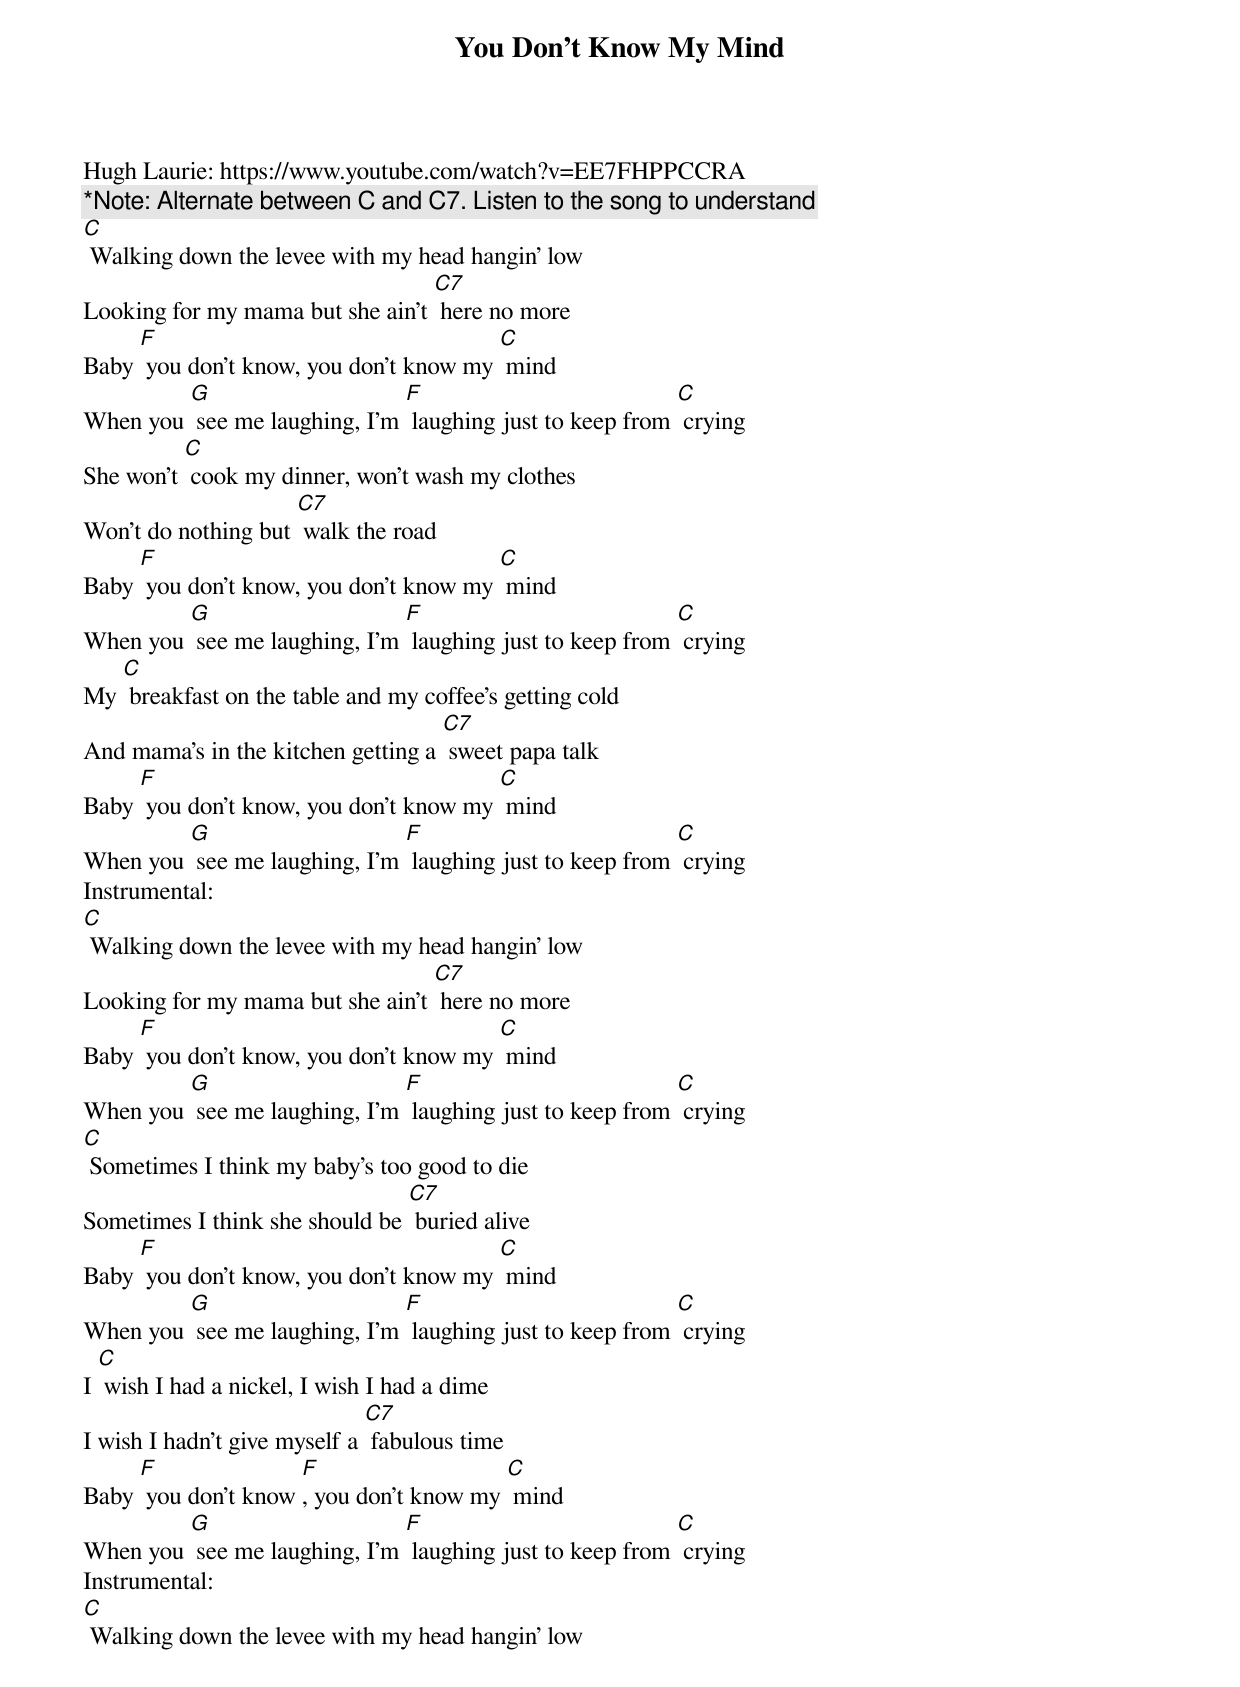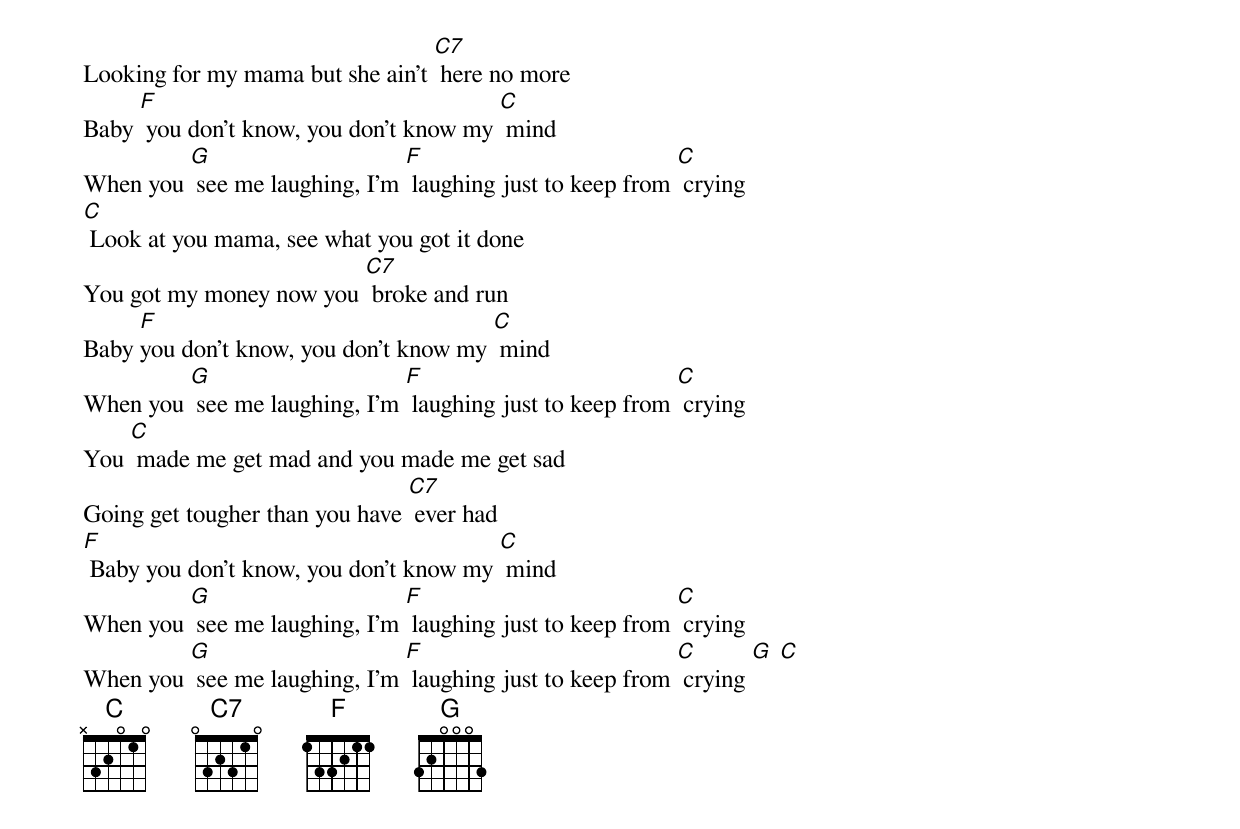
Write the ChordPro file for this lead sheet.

{t:You Don’t Know My Mind}
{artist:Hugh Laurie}
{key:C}
Hugh Laurie: https://www.youtube.com/watch?v=EE7FHPPCCRA
{c: *Note: Alternate between [C] and [C7]. Listen to the song to understand}
[C] Walking down the levee with my head hangin' low
Looking for my mama but she ain't [C7] here no more
Baby [F] you don't know, you don't know my [C] mind
When you [G] see me laughing, I'm [F] laughing just to keep from [C] crying
{c: }
She won't [C] cook my dinner, won't wash my clothes
Won't do nothing but [C7] walk the road
Baby [F] you don't know, you don't know my [C] mind
When you [G] see me laughing, I'm [F] laughing just to keep from [C] crying
{c: }
My [C] breakfast on the table and my coffee's getting cold
And mama's in the kitchen getting a [C7] sweet papa talk
Baby [F] you don't know, you don't know my [C] mind
When you [G] see me laughing, I'm [F] laughing just to keep from [C] crying
Instrumental:
[C] Walking down the levee with my head hangin' low
Looking for my mama but she ain't [C7] here no more
Baby [F] you don't know, you don't know my [C] mind
When you [G] see me laughing, I'm [F] laughing just to keep from [C] crying
{c: }
[C] Sometimes I think my baby's too good to die
Sometimes I think she should be [C7] buried alive
Baby [F] you don't know, you don't know my [C] mind
When you [G] see me laughing, I'm [F] laughing just to keep from [C] crying
{c: }
I [C] wish I had a nickel, I wish I had a dime
I wish I hadn't give myself a [C7] fabulous time
Baby [F] you don't know [F], you don't know my [C] mind
When you [G] see me laughing, I'm [F] laughing just to keep from [C] crying
Instrumental:
[C] Walking down the levee with my head hangin' low
Looking for my mama but she ain't [C7] here no more
Baby [F] you don't know, you don't know my [C] mind
When you [G] see me laughing, I'm [F] laughing just to keep from [C] crying
{c: }
[C] Look at you mama, see what you got it done
You got my money now you [C7] broke and run
Baby [F]you don't know, you don't know my [C] mind
When you [G] see me laughing, I'm [F] laughing just to keep from [C] crying
{c: }
You [C] made me get mad and you made me get sad
Going get tougher than you have [C7] ever had
[F] Baby you don't know, you don't know my [C] mind
When you [G] see me laughing, I'm [F] laughing just to keep from [C] crying
{c: }
When you [G] see me laughing, I'm [F] laughing just to keep from [C] crying [G] [C]
